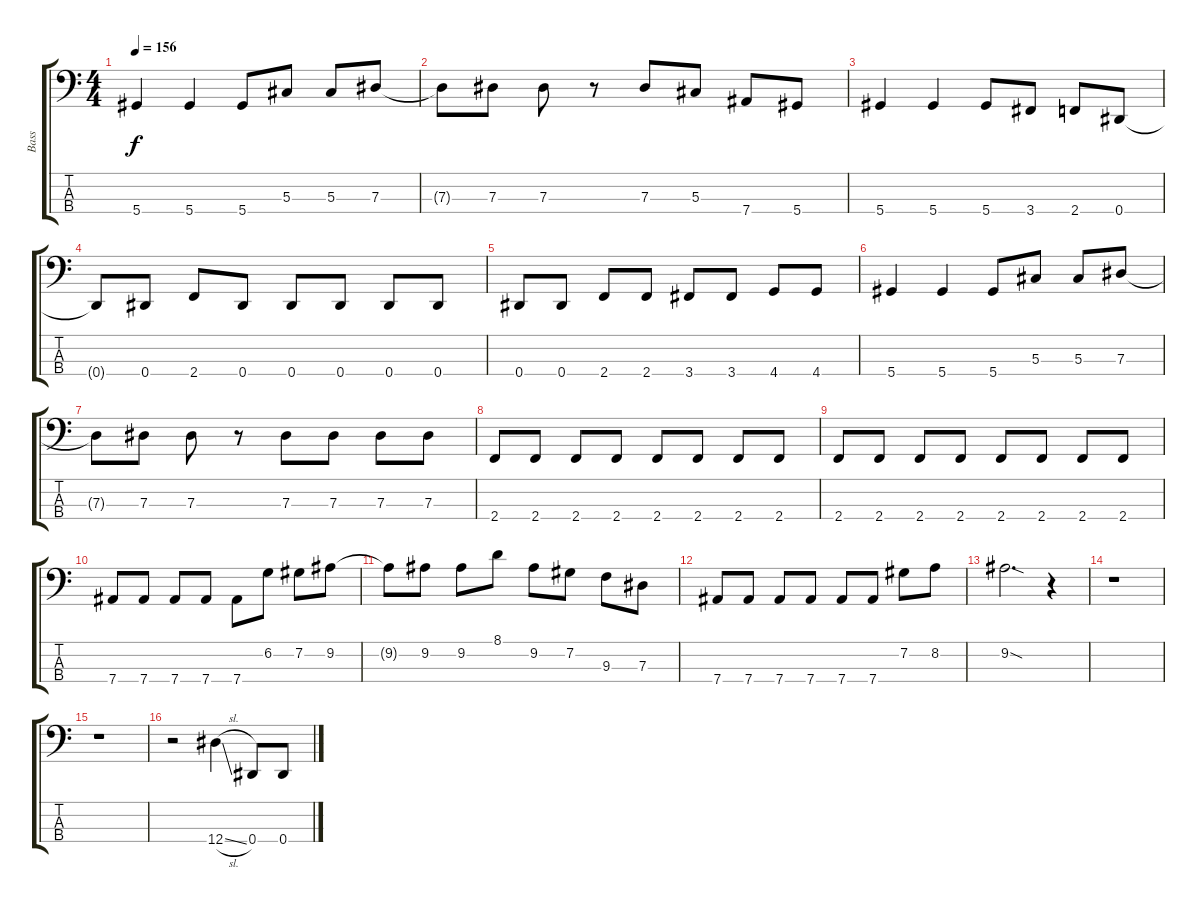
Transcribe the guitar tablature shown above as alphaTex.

\track ("Bass" "Bass") {instrument electricbasspick}
\staff {score tabs}
\tuning (Gb2 Db2 Ab1 Eb1) {hide}
\ts (4 4)
\tempo 156
\clef f4
\ks c
5.4.4{dy f} 5.4.4 5.4.8 5.3.8 5.3.8 7.3.8 |
7.3{t}.8 7.3.8 7.3.8 r.8 7.3.8 5.3.8 7.4.8 5.4.8 |
5.4.4 5.4.4 5.4.8 3.4.8 2.4.8 0.4.8 |
0.4{t}.8 0.4.8 2.4.8 0.4.8 0.4.8 0.4.8 0.4.8 0.4.8 |
0.4.8 0.4.8 2.4.8 2.4.8 3.4.8 3.4.8 4.4.8 4.4.8 |
5.4.4 5.4.4 5.4.8 5.3.8 5.3.8 7.3.8 |
7.3{t}.8 7.3.8 7.3.8 r.8 7.3.8 7.3.8 7.3.8 7.3.8 |
2.4.8 2.4.8 2.4.8 2.4.8 2.4.8 2.4.8 2.4.8 2.4.8 |
2.4.8 2.4.8 2.4.8 2.4.8 2.4.8 2.4.8 2.4.8 2.4.8 |
7.4.8 7.4.8 7.4.8 7.4.8 7.4.8 6.2.8 7.2.8 9.2.8 |
9.2{t}.8 9.2.8 9.2.8 8.1.8 9.2.8 7.2.8 9.3.8 7.3.8 |
7.4.8 7.4.8 7.4.8 7.4.8 7.4.8 7.4.8 7.2.8 8.2.8 |
9.2{sod}.2{d} r.4 |
r.1 |
r.1 |
r.2 12.4{sl}.4 0.4.8 0.4.8
